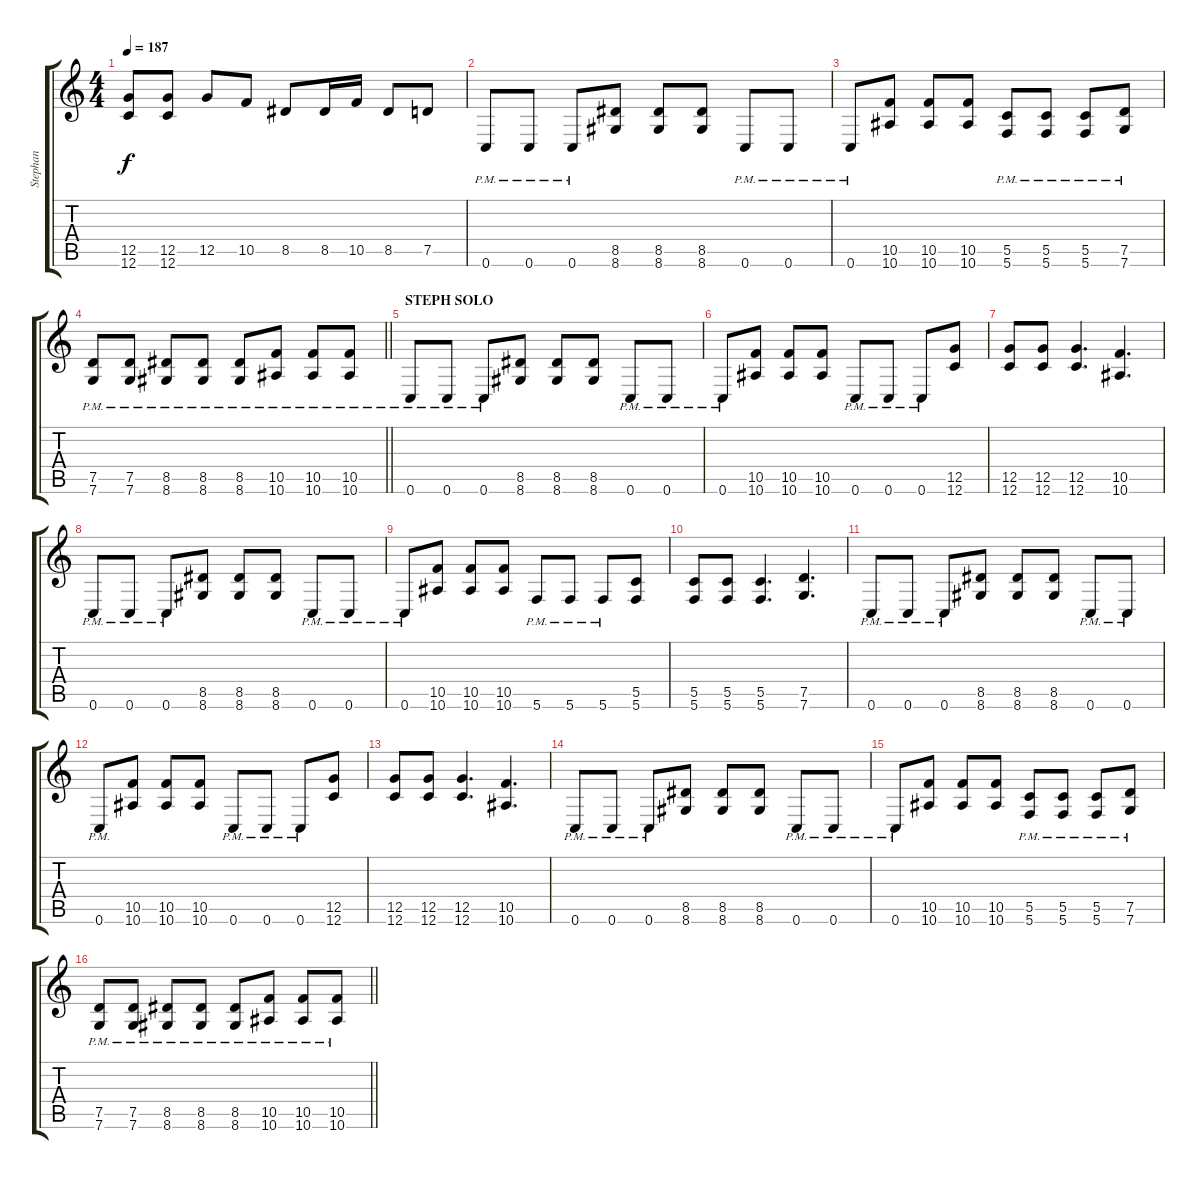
\track ("Stephan" "Stephan") {instrument distortionguitar}
\staff {score tabs}
\tuning (D4 A3 F3 C3 G2 C2) {hide}
\ts (4 4)
\tempo 187
\clef g2
\ks c
(12.5 12.6).8{dy f} (12.5 12.6).8 12.5.8 10.5.8 8.5.8 8.5.16 10.5.16 8.5.8 7.5.8 |
0.6{pm}.8 0.6{pm}.8 0.6{pm}.8 (8.5 8.6).8 (8.5 8.6).8 (8.5 8.6).8 0.6{pm}.8 0.6{pm}.8 |
0.6{pm}.8 (10.5 10.6).8 (10.5 10.6).8 (10.5 10.6).8 (5.5{pm} 5.6{pm}).8 (5.5{pm} 5.6{pm}).8 (5.5{pm} 5.6{pm}).8 (7.5{pm} 7.6{pm}).8 |
\barLineRight lightlight
(7.5{pm} 7.6{pm}).8 (7.5{pm} 7.6{pm}).8 (8.5{pm} 8.6{pm}).8 (8.5{pm} 8.6{pm}).8 (8.5{pm} 8.6{pm}).8 (10.5{pm} 10.6{pm}).8 (10.5{pm} 10.6{pm}).8 (10.5{pm} 10.6{pm}).8 |
\section ("" "STEPH SOLO")
0.6{pm}.8 0.6{pm}.8 0.6{pm}.8 (8.5 8.6).8 (8.5 8.6).8 (8.5 8.6).8 0.6{pm}.8 0.6{pm}.8 |
0.6{pm}.8 (10.5 10.6).8 (10.5 10.6).8 (10.5 10.6).8 0.6{pm}.8 0.6{pm}.8 0.6{pm}.8 (12.5 12.6).8 |
(12.5 12.6).8 (12.5 12.6).8 (12.5 12.6).4{d} (10.5 10.6).4{d} |
0.6{pm}.8 0.6{pm}.8 0.6{pm}.8 (8.5 8.6).8 (8.5 8.6).8 (8.5 8.6).8 0.6{pm}.8 0.6{pm}.8 |
0.6{pm}.8 (10.5 10.6).8 (10.5 10.6).8 (10.5 10.6).8 5.6{pm}.8 5.6{pm}.8 5.6{pm}.8 (5.5 5.6).8 |
(5.5 5.6).8 (5.5 5.6).8 (5.5 5.6).4{d} (7.5 7.6).4{d} |
0.6{pm}.8 0.6{pm}.8 0.6{pm}.8 (8.5 8.6).8 (8.5 8.6).8 (8.5 8.6).8 0.6{pm}.8 0.6{pm}.8 |
0.6{pm}.8 (10.5 10.6).8 (10.5 10.6).8 (10.5 10.6).8 0.6{pm}.8 0.6{pm}.8 0.6{pm}.8 (12.5 12.6).8 |
(12.5 12.6).8 (12.5 12.6).8 (12.5 12.6).4{d} (10.5 10.6).4{d} |
0.6{pm}.8 0.6{pm}.8 0.6{pm}.8 (8.5 8.6).8 (8.5 8.6).8 (8.5 8.6).8 0.6{pm}.8 0.6{pm}.8 |
0.6{pm}.8 (10.5 10.6).8 (10.5 10.6).8 (10.5 10.6).8 (5.5{pm} 5.6{pm}).8 (5.5{pm} 5.6{pm}).8 (5.5{pm} 5.6{pm}).8 (7.5{pm} 7.6{pm}).8 |
\barLineRight lightlight
(7.5{pm} 7.6{pm}).8 (7.5{pm} 7.6{pm}).8 (8.5{pm} 8.6{pm}).8 (8.5{pm} 8.6{pm}).8 (8.5{pm} 8.6{pm}).8 (10.5{pm} 10.6{pm}).8 (10.5{pm} 10.6{pm}).8 (10.5{pm} 10.6{pm}).8
